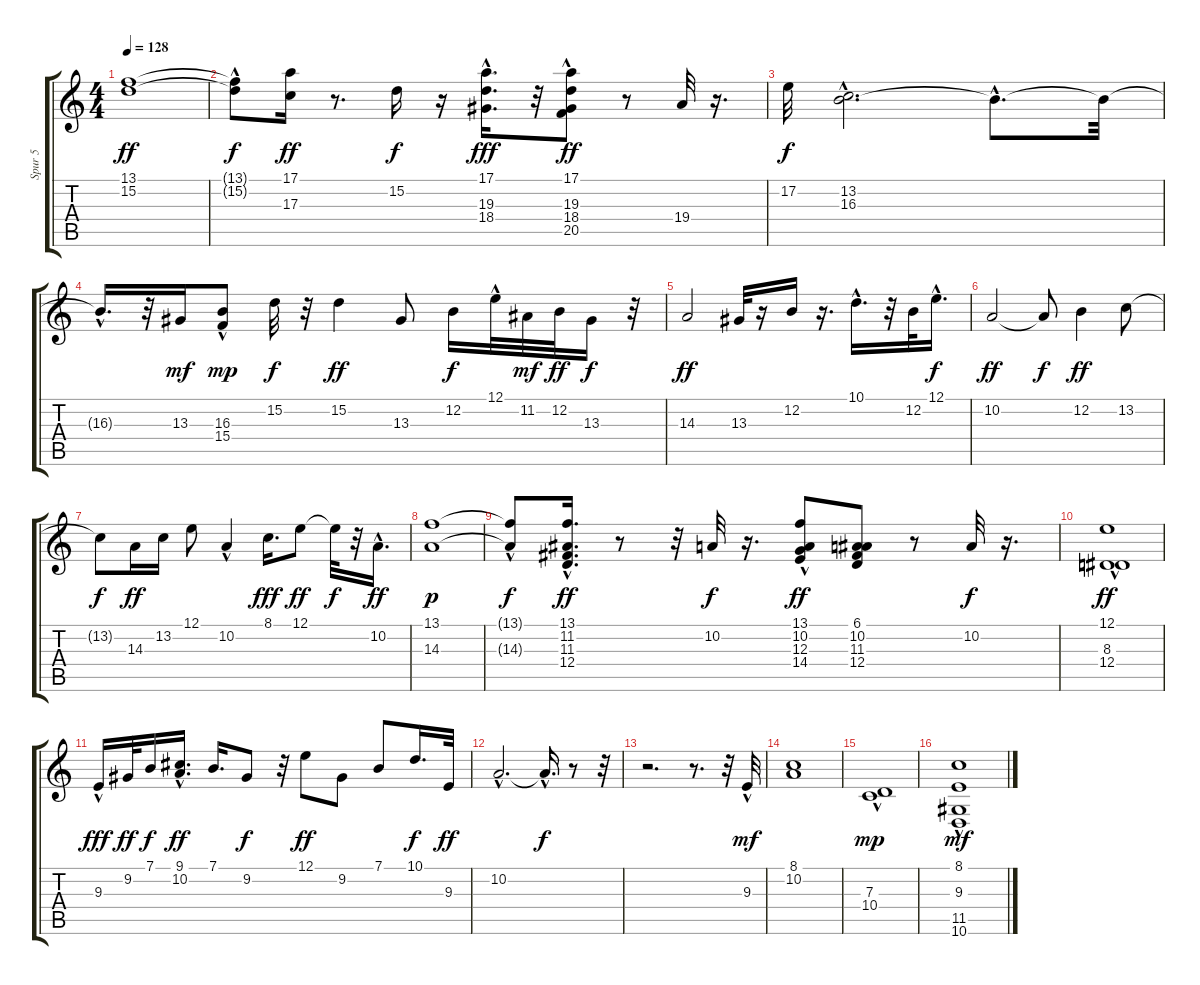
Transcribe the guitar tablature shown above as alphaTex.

\track ("Spur 5" "Spur 5") {instrument rockorgan}
\staff {score tabs}
\tuning (E4 B3 G3 D3 A2 E2) {hide}
\ts (4 4)
\tempo 128
\clef g2
\ks c
(13.1 15.2).1{dy ff} |
(13.1{hac t} 15.2{hac t}).8{dy f} (17.1 17.3).16{dy ff} r.8{d} 15.2.16{dy f} r.16 (17.1{hac} 19.3{hac} 18.4{hac}).16{d dy fff} r.32 (17.1{hac} 19.3 18.4{hac} 20.5).8{dy ff} r.8 19.4.32 r.16{d} |
17.2.32{dy f} (13.2 16.3{hac}).2{d} 16.3{hac t}.8{d} 16.3{t}.32 |
16.3{hac t}.16{d} r.32 13.3.16{dy mf} (16.3{hac} 15.4).8{dy mp} 15.2.32{dy f} r.32 15.2.4{dy ff} 13.3.8 12.2.16{dy f} 12.1{hac}.32 11.2.32{dy mf} 12.2.32{dy ff} 13.3.16{dy f} r.32 |
14.3.2{dy ff} 13.3.32 r.16 12.2.16 r.16{d} 10.1{hac}.16{d} r.32 12.2.32 12.1{hac}.16{d dy f} |
10.2.2{dy ff} 10.2{t}.8{dy f} 12.2.4{dy ff} 13.2.8 |
13.2{t}.8{dy f} 14.3.16{dy ff} 13.2.16 12.1.8 10.2{hac}.4 8.1.16{d dy fff} 12.1.8{dy ff} 12.1{t}.32{dy f} r.32 10.2{hac}.16{d dy ff} |
(13.1 14.3).1{dy p} |
(13.1{hac t} 14.3{t}).8{dy f} (13.1{hac} 11.2{hac} 11.3{hac} 12.4).16{d dy ff} r.8 r.32 10.2.32{dy f} r.16{d} (13.1{hac} 10.2{hac} 12.3{hac} 14.4).8{dy ff} (6.1 10.2 11.3 12.4).8 r.8 10.2.32{dy f} r.16{d} |
(12.1 8.3{hac} 12.4).1{dy ff} |
9.3{hac}.16{dy fff} 9.2.32{dy ff} 7.1.16{dy f} (9.1 10.2{hac}).16{d dy ff} 7.1.16{d} 9.2.8{dy f} r.32 12.1.8{dy ff} 9.2.8 7.1.8 10.1.16{d dy f} 9.3.32{dy ff} |
10.2{hac}.2{d} 10.2{hac t}.16{d dy f} r.8 r.32 |
r.2{d} r.8{d} r.32 9.3{hac}.32{dy mf} |
(8.1 10.2).1 |
(7.3 10.4{hac}).1{dy mp} |
(8.1{hac} 9.3 11.5 10.6).1{dy mf}
